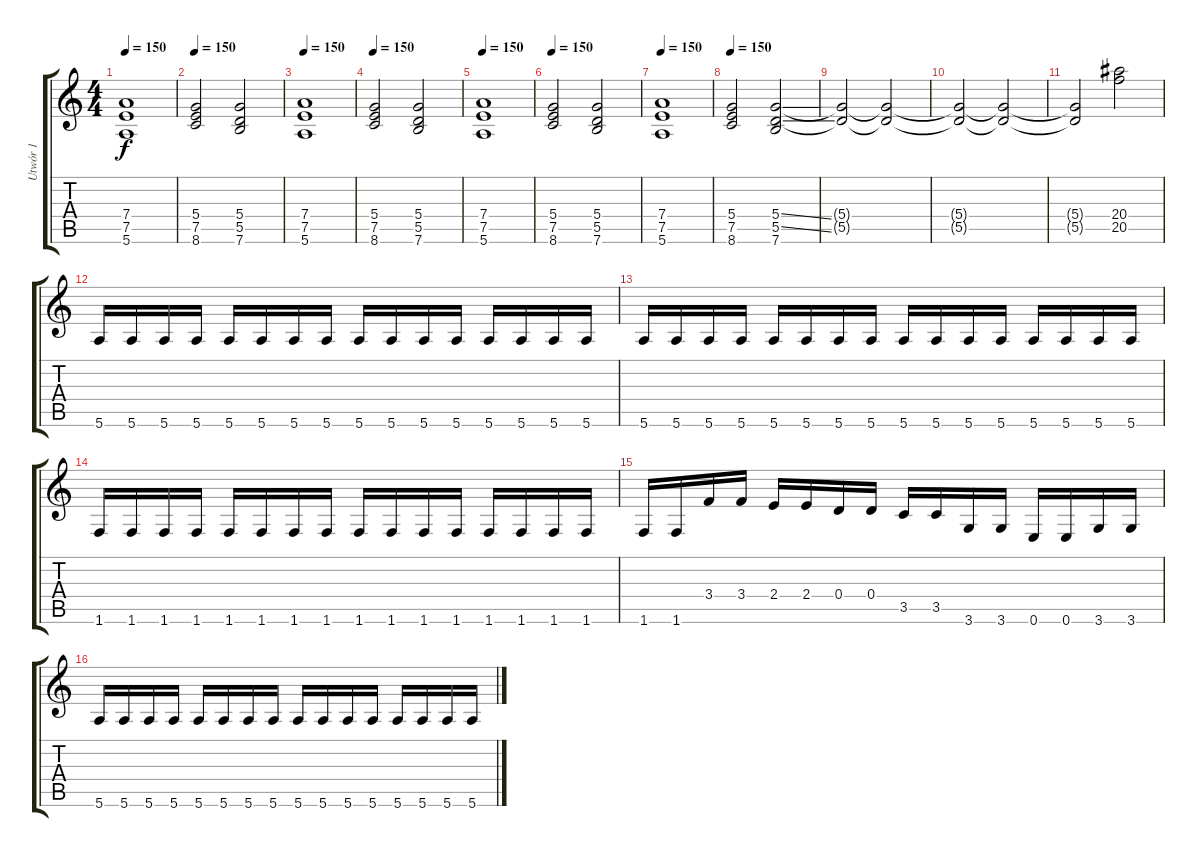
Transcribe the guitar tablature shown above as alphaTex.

\track ("Utwór 1" "Utwór 1") {instrument distortionguitar}
\staff {score tabs}
\tuning (E4 B3 G3 D3 A2 E2) {hide}
\ts (4 4)
\tempo 150
\clef g2
\ks c
(7.4 7.5 5.6).1{dy f} |
\tempo 150
(5.4 7.5 8.6).2 (5.4 5.5 7.6).2 |
\tempo 150
(7.4 7.5 5.6).1 |
\tempo 150
(5.4 7.5 8.6).2 (5.4 5.5 7.6).2 |
\tempo 150
(7.4 7.5 5.6).1 |
\tempo 150
(5.4 7.5 8.6).2 (5.4 5.5 7.6).2 |
\tempo 150
(7.4 7.5 5.6).1 |
\tempo 150
(5.4 7.5 8.6).2 (5.4{ss} 5.5{ss} 7.6).2 |
(5.4{t} 5.5{t}).2 (5.4{t} 5.5{t}).2 |
(5.4{t} 5.5{t}).2 (5.4{t} 5.5{t}).2 |
(5.4{t} 5.5{t}).2 (20.4 20.5).2 |
5.6.16 5.6.16 5.6.16 5.6.16 5.6.16 5.6.16 5.6.16 5.6.16 5.6.16 5.6.16 5.6.16 5.6.16 5.6.16 5.6.16 5.6.16 5.6.16 |
5.6.16 5.6.16 5.6.16 5.6.16 5.6.16 5.6.16 5.6.16 5.6.16 5.6.16 5.6.16 5.6.16 5.6.16 5.6.16 5.6.16 5.6.16 5.6.16 |
1.6.16 1.6.16 1.6.16 1.6.16 1.6.16 1.6.16 1.6.16 1.6.16 1.6.16 1.6.16 1.6.16 1.6.16 1.6.16 1.6.16 1.6.16 1.6.16 |
1.6.16 1.6.16 3.4.16 3.4.16 2.4.16 2.4.16 0.4.16 0.4.16 3.5.16 3.5.16 3.6.16 3.6.16 0.6.16 0.6.16 3.6.16 3.6.16 |
5.6.16 5.6.16 5.6.16 5.6.16 5.6.16 5.6.16 5.6.16 5.6.16 5.6.16 5.6.16 5.6.16 5.6.16 5.6.16 5.6.16 5.6.16 5.6.16
